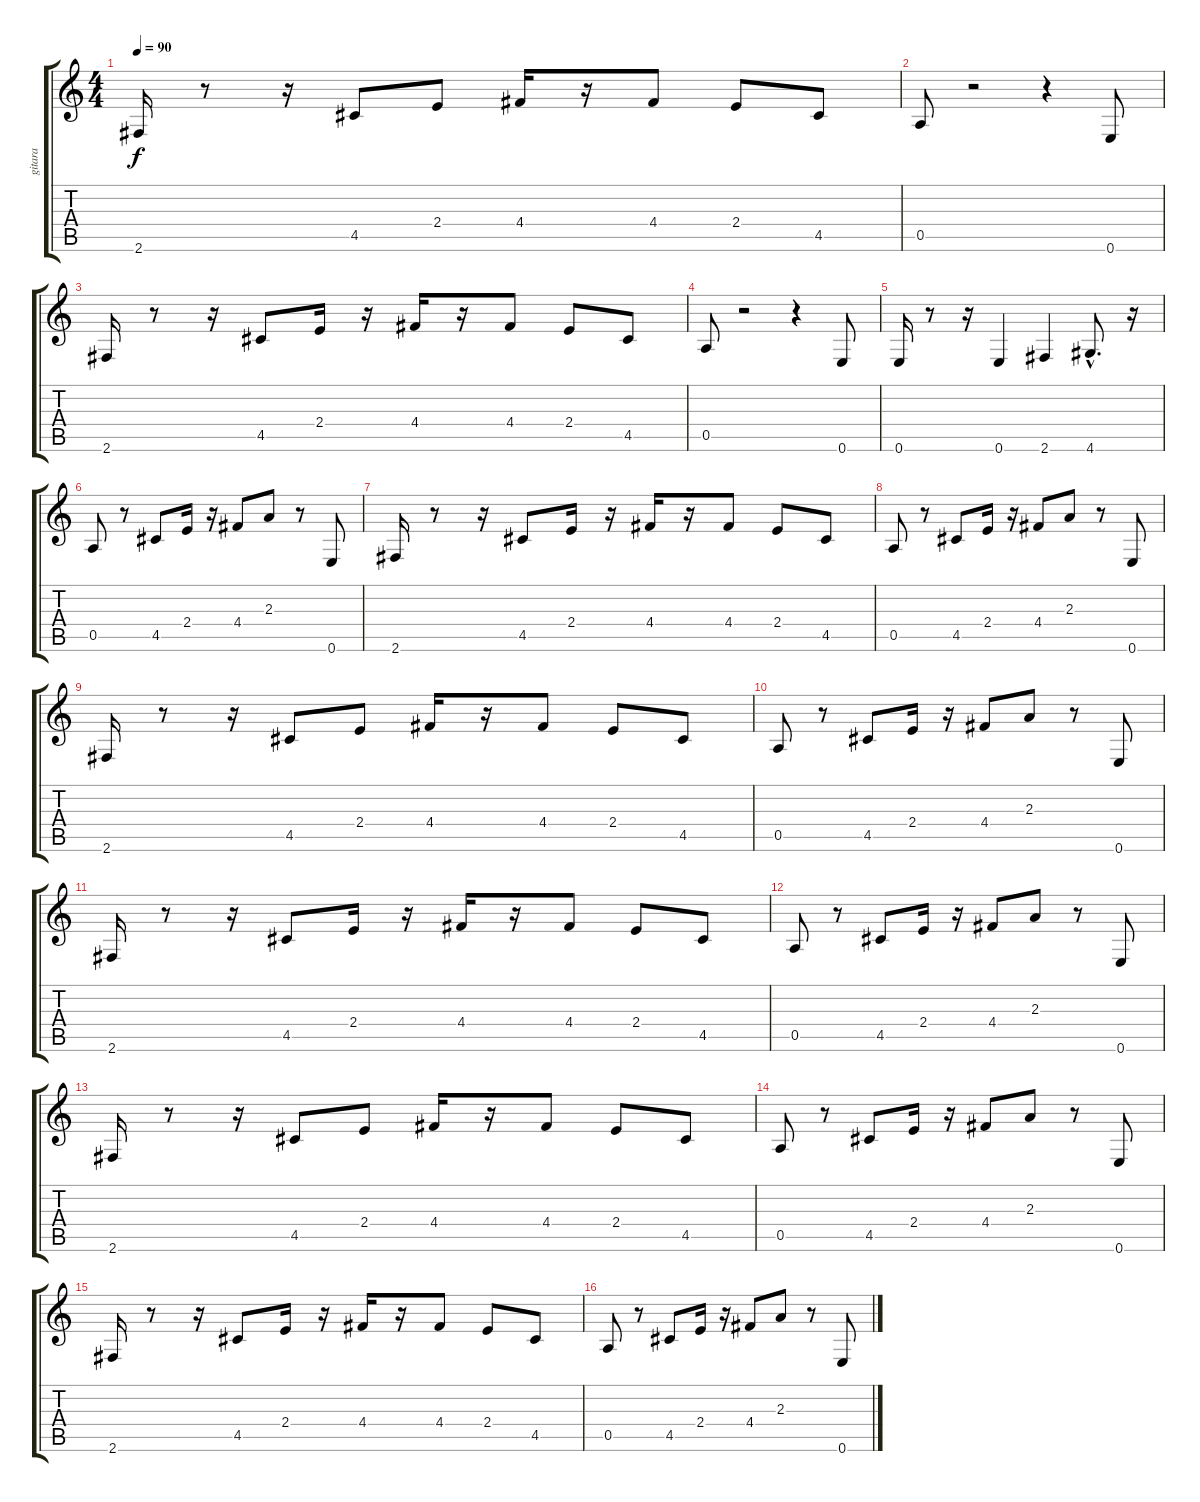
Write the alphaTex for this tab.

\track ("gitara" "gitara") {instrument overdrivenguitar}
\staff {score tabs}
\tuning (E4 B3 G3 D3 A2 E2) {hide}
\ts (4 4)
\tempo 90
\clef g2
\ks c
2.6.16{dy f} r.8 r.16 4.5.8 2.4.8 4.4.16 r.16 4.4.8 2.4.8 4.5.8 |
0.5.8 r.2 r.4 0.6.8 |
2.6.16 r.8 r.16 4.5.8 2.4.16 r.16 4.4.16 r.16 4.4.8 2.4.8 4.5.8 |
0.5.8 r.2 r.4 0.6.8 |
0.6.16 r.8 r.16 0.6.4 2.6.4 4.6{hac}.8{d} r.16 |
0.5.8 r.8 4.5.8 2.4.16 r.16 4.4.8 2.3.8 r.8 0.6.8 |
2.6.16 r.8 r.16 4.5.8 2.4.16 r.16 4.4.16 r.16 4.4.8 2.4.8 4.5.8 |
0.5.8 r.8 4.5.8 2.4.16 r.16 4.4.8 2.3.8 r.8 0.6.8 |
2.6.16 r.8 r.16 4.5.8 2.4.8 4.4.16 r.16 4.4.8 2.4.8 4.5.8 |
0.5.8 r.8 4.5.8 2.4.16 r.16 4.4.8 2.3.8 r.8 0.6.8 |
2.6.16 r.8 r.16 4.5.8 2.4.16 r.16 4.4.16 r.16 4.4.8 2.4.8 4.5.8 |
0.5.8 r.8 4.5.8 2.4.16 r.16 4.4.8 2.3.8 r.8 0.6.8 |
2.6.16 r.8 r.16 4.5.8 2.4.8 4.4.16 r.16 4.4.8 2.4.8 4.5.8 |
0.5.8 r.8 4.5.8 2.4.16 r.16 4.4.8 2.3.8 r.8 0.6.8 |
2.6.16 r.8 r.16 4.5.8 2.4.16 r.16 4.4.16 r.16 4.4.8 2.4.8 4.5.8 |
0.5.8 r.8 4.5.8 2.4.16 r.16 4.4.8 2.3.8 r.8 0.6.8
